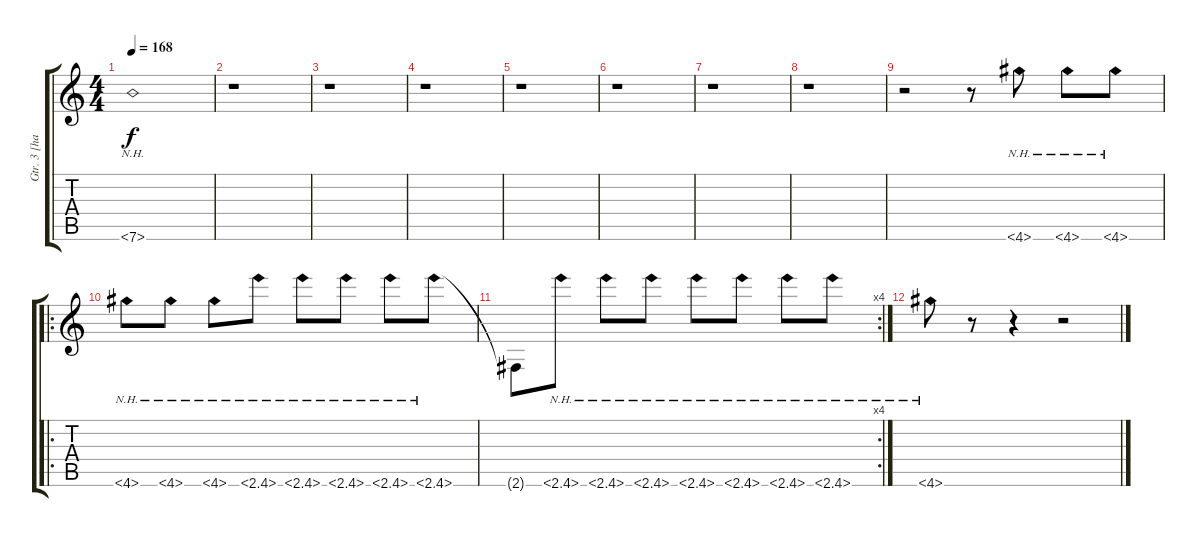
\track ("Gtr. 3 [harm.]" "Gtr. 3 [ha") {instrument distortionguitar}
\staff {score tabs}
\tuning (E4 B3 G3 D3 A2 E2) {hide}
\ts (4 4)
\tempo 168
\clef g2
\ks c
7.6{nh}.1{dy f} |
r.1 |
r.1 |
r.1 |
r.1 |
r.1 |
r.1 |
r.1 |
r.2 r.8 4.6{nh}.8 4.6{nh}.8 4.6{nh}.8 |
\ro
4.6{nh}.8 4.6{nh}.8 4.6{nh}.8 2.6{nh}.8 2.6{nh}.8 2.6{nh}.8 2.6{nh}.8 2.6{nh}.8 |
\rc 4
2.6{t}.8 2.6{nh}.8 2.6{nh}.8 2.6{nh}.8 2.6{nh}.8 2.6{nh}.8 2.6{nh}.8 2.6{nh}.8 |
4.6{nh}.8 r.8 r.4 r.2
